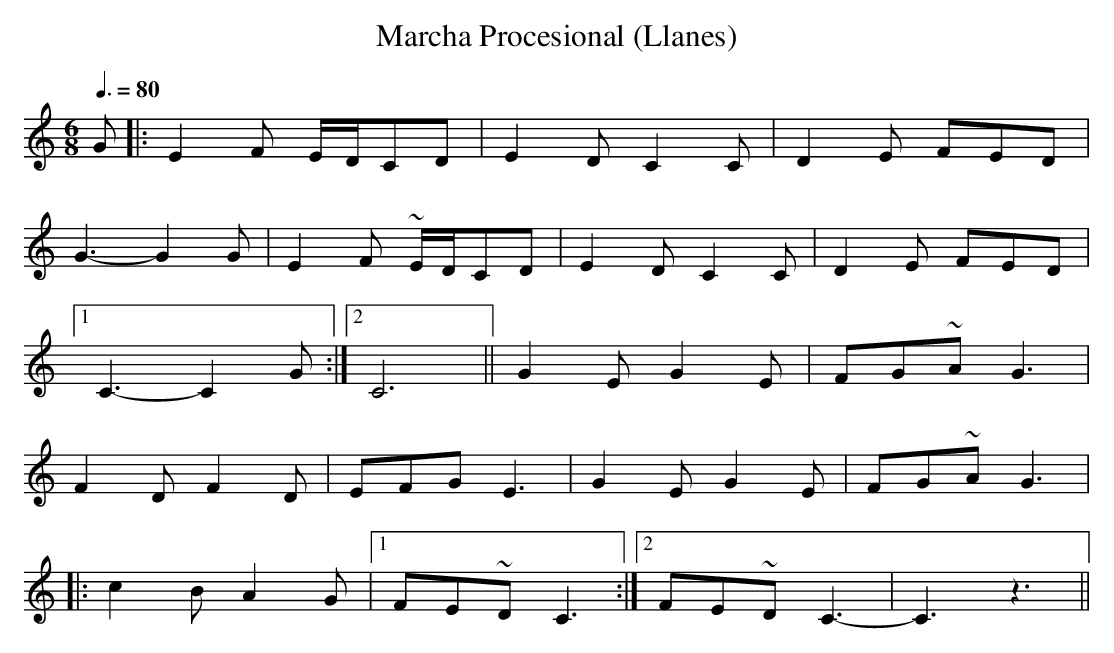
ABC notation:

X:1
T:Marcha Procesional (Llanes)
M:6/8
L:1/8
Q:3/8=80
K:C
G|:E2 F E/2D/2CD|E2 D C2 C|D2 E FED|
G3- G2G|E2 F ~E/2D/2CD|E2 D C2 C|D2 E FED|
[1 C3- C2G:|[2 C6||G2 E G2 E|FG~A G3|
F2 D F2 D|EFG E3|G2 E G2 E|FG~A G3|
|:c2 B A2 G|[1 FE~D C3:|[2 FE~D C3-|C3 z3||
